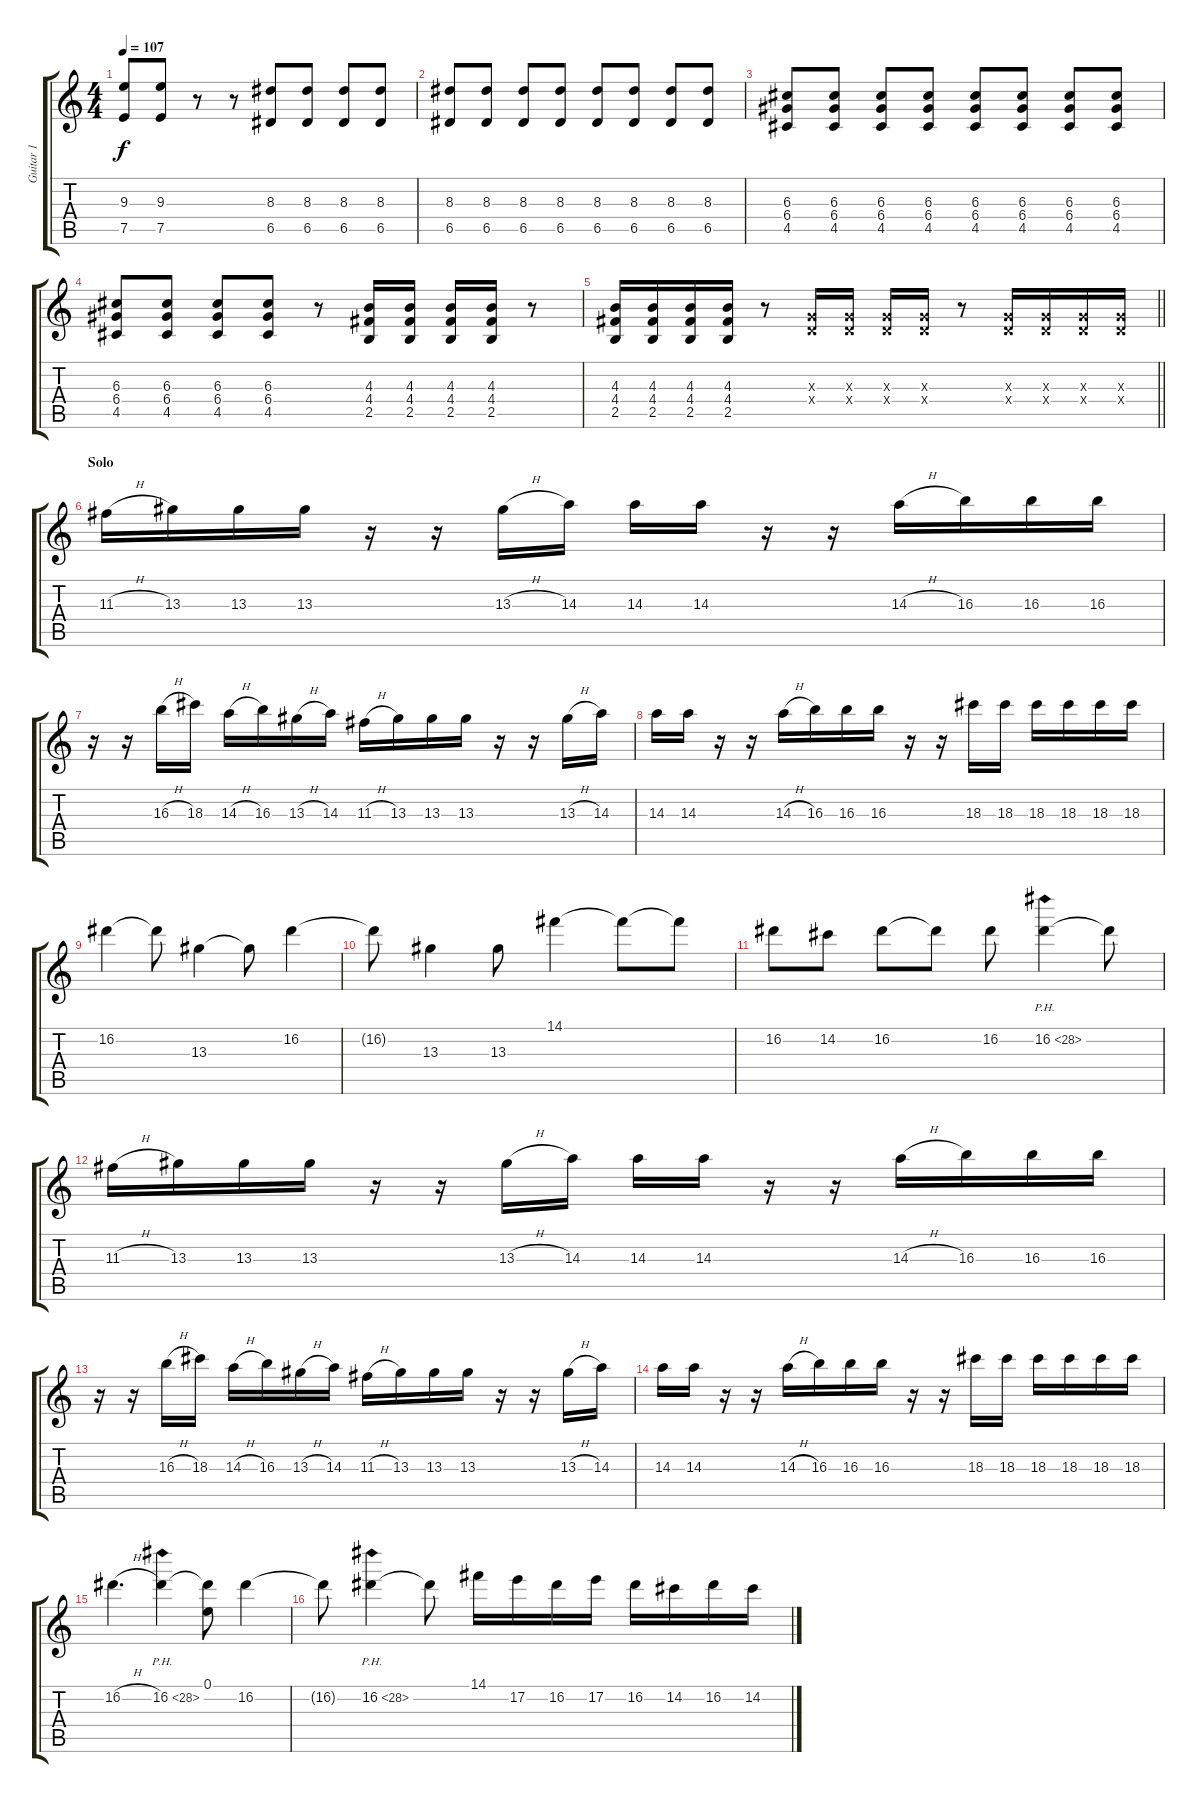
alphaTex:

\track ("Guitar 1" "Guitar 1") {instrument overdrivenguitar}
\staff {score tabs}
\tuning (E4 B3 G3 D3 A2 E2) {hide}
\ts (4 4)
\tempo 107
\clef g2
\ks c
(9.3 7.5).8{dy f} (9.3 7.5).8 r.8 r.8 (8.3 6.5).8 (8.3 6.5).8 (8.3 6.5).8 (8.3 6.5).8 |
(8.3 6.5).8 (8.3 6.5).8 (8.3 6.5).8 (8.3 6.5).8 (8.3 6.5).8 (8.3 6.5).8 (8.3 6.5).8 (8.3 6.5).8 |
(6.3 6.4 4.5).8 (6.3 6.4 4.5).8 (6.3 6.4 4.5).8 (6.3 6.4 4.5).8 (6.3 6.4 4.5).8 (6.3 6.4 4.5).8 (6.3 6.4 4.5).8 (6.3 6.4 4.5).8 |
(6.3 6.4 4.5).8 (6.3 6.4 4.5).8 (6.3 6.4 4.5).8 (6.3 6.4 4.5).8 r.8 (4.3 4.4 2.5).16 (4.3 4.4 2.5).16 (4.3 4.4 2.5).16 (4.3 4.4 2.5).16 r.8 |
\barLineRight lightlight
(4.3 4.4 2.5).16 (4.3 4.4 2.5).16 (4.3 4.4 2.5).16 (4.3 4.4 2.5).16 r.8 (0.3{x} 0.4{x}).16 (0.3{x} 0.4{x}).16 (0.3{x} 0.4{x}).16 (0.3{x} 0.4{x}).16 r.8 (0.3{x} 0.4{x}).16 (0.3{x} 0.4{x}).16 (0.3{x} 0.4{x}).16 (0.3{x} 0.4{x}).16 |
\section ("" "Solo")
11.3{h}.16{volume 12 instrument distortionguitar} 13.3.16 13.3.16 13.3.16 r.16 r.16 13.3{h}.16 14.3.16 14.3.16 14.3.16 r.16 r.16 14.3{h}.16 16.3.16 16.3.16 16.3.16 |
r.16 r.16 16.3{h}.16 18.3.16 14.3{h}.16 16.3.16 13.3{h}.16 14.3.16 11.3{h}.16 13.3.16 13.3.16 13.3.16 r.16 r.16 13.3{h}.16 14.3.16 |
14.3.16 14.3.16 r.16 r.16 14.3{h}.16 16.3.16 16.3.16 16.3.16 r.16 r.16 18.3.16 18.3.16 18.3.16 18.3.16 18.3.16 18.3.16 |
16.2.4 16.2{t}.8 13.3.4 13.3{t}.8 16.2.4 |
16.2{t}.8 13.3.4 13.3.8 14.1.4 14.1{t}.8 14.1{t}.8 |
16.2.8 14.2.8 16.2.8 16.2{t}.8 16.2.8 16.2{ph 12}.4 16.2{t}.8 |
11.3{h}.16{volume 12 instrument distortionguitar} 13.3.16 13.3.16 13.3.16 r.16 r.16 13.3{h}.16 14.3.16 14.3.16 14.3.16 r.16 r.16 14.3{h}.16 16.3.16 16.3.16 16.3.16 |
r.16 r.16 16.3{h}.16 18.3.16 14.3{h}.16 16.3.16 13.3{h}.16 14.3.16 11.3{h}.16 13.3.16 13.3.16 13.3.16 r.16 r.16 13.3{h}.16 14.3.16 |
14.3.16 14.3.16 r.16 r.16 14.3{h}.16 16.3.16 16.3.16 16.3.16 r.16 r.16 18.3.16 18.3.16 18.3.16 18.3.16 18.3.16 18.3.16 |
16.2{h}.4{d} 16.2{ph 12}.4 (0.1 16.2{t}).8 16.2.4 |
16.2{t}.8 16.2{ph 12}.4 16.2{t}.8 14.1.16{instrument distortionguitar} 17.2.16 16.2.16 17.2.16 16.2.16 14.2.16 16.2.16 14.2.16
